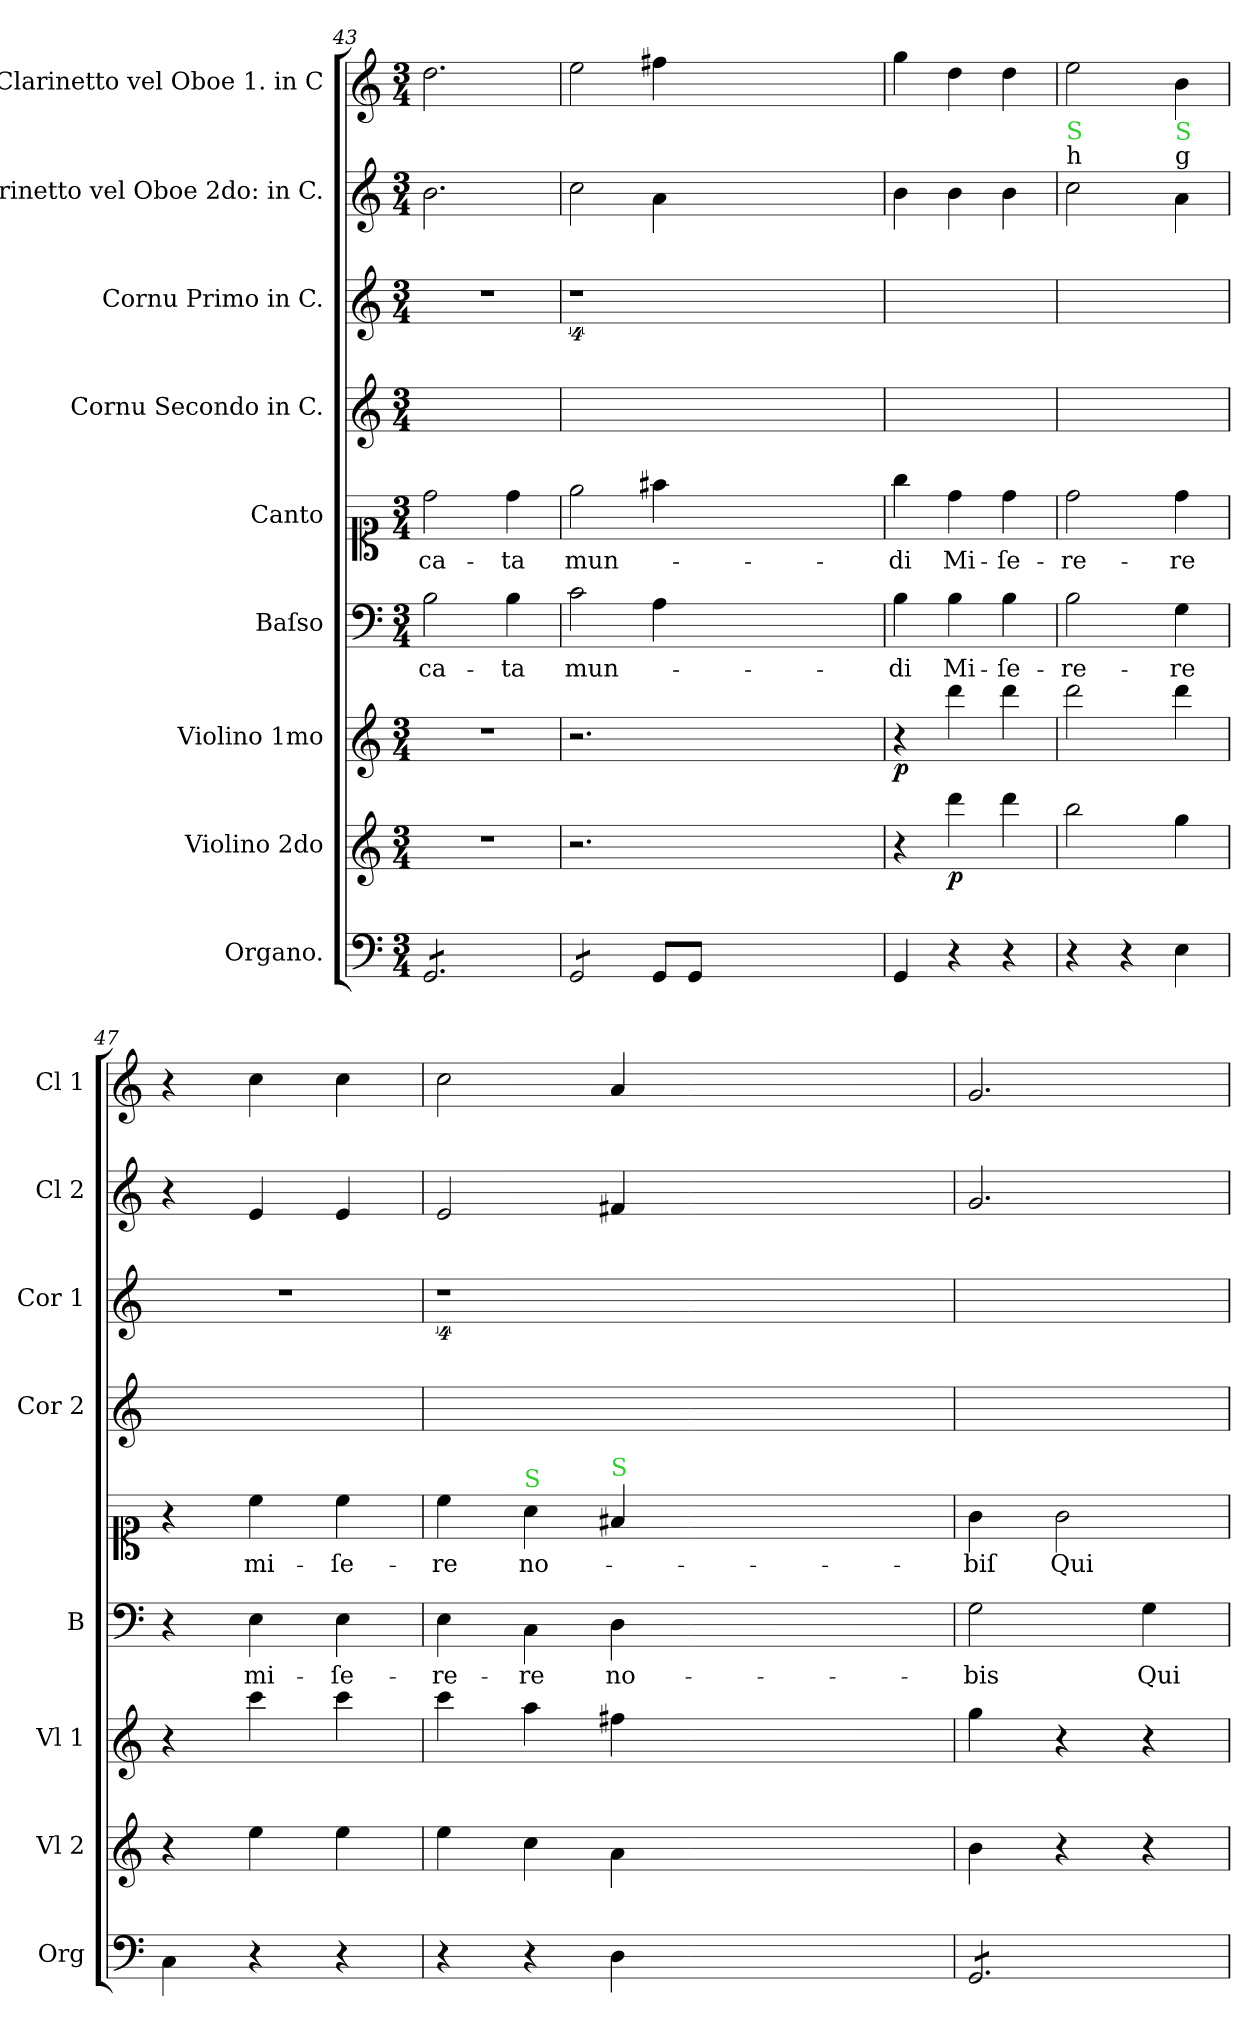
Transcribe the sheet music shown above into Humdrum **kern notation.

**kern	**kern	**dynam	**kern	**dynam	**kern	**text	**kern	**text	**kern	**kern	**kern	**kern
*part9	*part8	*part8	*part7	*part7	*part6	*part6	*part5	*part5	*part4	*part3	*part2	*part1
*staff9	*staff8	*staff8	*staff7	*staff7	*staff6	*staff6	*staff5	*staff5	*staff4	*staff3	*staff2	*staff1
*I"Organo.	*I"Violino 2do	*	*I"Violino 1mo	*	*I"Baſso	*	*I"Canto	*	*I"Cornu Secondo in C.	*I"Cornu Primo in C.	*I"Clarinetto vel Oboe 2do: in C.	*I"Clarinetto vel Oboe 1. in C
*I'Org	*I'Vl 2	*	*I'Vl 1	*	*I'B	*	*	*	*I'Cor 2	*I'Cor 1	*I'Cl 2	*I'Cl 1
*clefF4	*clefG2	*	*clefG2	*	*clefF4	*	*clefC1	*	*clefG2	*clefG2	*clefG2	*clefG2
*k[]	*k[]	*	*k[]	*	*k[]	*	*k[]	*	*k[]	*k[]	*k[]	*k[]
*M3/4	*M3/4	*	*M3/4	*	*M3/4	*	*M3/4	*	*M3/4	*M3/4	*M3/4	*M3/4
=43	=43	=43	=43	=43	=43	=43	=43	=43	=43	=43	=43	=43
*tremolo	*	*	*	*	*	*	*	*	*	*	*	*
8GG/L	2.r	.	2.r	.	2B\	-ca-	2dd\	-ca-	2.ryy	2.r	2.b\	2.dd\
8GG/	.	.	.	.	.	.	.	.	.	.	.	.
8GG/	.	.	.	.	.	.	.	.	.	.	.	.
8GG/	.	.	.	.	.	.	.	.	.	.	.	.
8GG/	.	.	.	.	4B\	-ta	4dd\	-ta	.	.	.	.
8GG/J	.	.	.	.	.	.	.	.	.	.	.	.
=44	=44	=44	=44	=44	=44	=44	=44	=44	=44	=44	=44	=44
8GG/L	2.r	.	2.r	.	2c\	mun-	2ee\	mun-	2.ryy	4%9r	2cc\	2ee\
8GG/	.	.	.	.	.	.	.	.	.	.	.	.
8GG/	.	.	.	.	.	.	.	.	.	.	.	.
8GG/J	.	.	.	.	.	.	.	.	.	.	.	.
*Xtremolo	*	*	*	*	*	*	*	*	*	*	*	*
8GG/L	.	.	.	.	4A\	.	4ff#X\	.	.	.	4a\	4ff#X\
8GG/J	.	.	.	.	.	.	.	.	.	.	.	.
1.ryy	1.ryy	.	1.ryy	.	1.ryy	.	1.ryy	.	1.ryy	.	1.ryy	1.ryy
=45	=45	=45	=45	=45	=45	=45	=45	=45	=45	=45	=45	=45
!	!	!	!	!LO:DY:b	!	!	!	!	!	!	!	!
4GG/	4r	.	4r	p	4B\	-di	4gg\	-di	2.ryy	2.ryy	4b\	4gg\
4r	4ddd\	p	4ddd\	.	4B\	Mi-	4dd\	Mi-	.	.	4b\	4dd\
4r	4ddd\	.	4ddd\	.	4B\	-ſe-	4dd\	-ſe-	.	.	4b\	4dd\
=46	=46	=46	=46	=46	=46	=46	=46	=46	=46	=46	=46	=46
!	!	!	!	!	!	!	!	!	!	!	!LO:TX:a:t=h	!
!	!	!	!	!	!	!	!	!	!	!	!LO:TX:a:color=limegreen:t=S	!
4r	2bb\	.	2ddd\	.	2B\	-re-	2dd\	-re-	2.ryy	2.ryy	2cc\	2ee\
4r	.	.	.	.	.	.	.	.	.	.	.	.
!	!	!	!	!	!	!	!	!	!	!	!LO:TX:a:t=g	!
!	!	!	!	!	!	!	!	!	!	!	!LO:TX:a:color=limegreen:t=S	!
4E\	4gg\	.	4ddd\	.	4G\	-re	4dd\	-re	.	.	4a\	4b\
=47	=47	=47	=47	=47	=47	=47	=47	=47	=47	=47	=47	=47
4C\	4r	.	4r	.	4r	.	4r	.	2.ryy	2.r	4r	4r
4r	4ee\	.	4ccc\	.	4E\	mi-	4cc\	mi-	.	.	4e/	4cc\
4r	4ee\	.	4ccc\	.	4E\	-ſe-	4cc\	-ſe-	.	.	4e/	4cc\
=48	=48	=48	=48	=48	=48	=48	=48	=48	=48	=48	=48	=48
4r	4ee\	.	4ccc\	.	4E\	-re-	4cc\	-re	2.ryy	4%9r	2e/	2cc\
!	!	!	!	!	!	!	!LO:TX:a:color=limegreen:t=S	!	!	!	!	!
4r	4cc\	.	4aa\	.	4C\	-re	4a\	no-	.	.	.	.
!	!	!	!	!	!	!	!LO:TX:a:color=limegreen:t=S	!	!	!	!	!
4D\	4a\	.	4ff#X\	.	4D\	no-	4f#X/	.	.	.	4f#X/	4a/
1.ryy	1.ryy	.	1.ryy	.	1.ryy	.	1.ryy	.	1.ryy	.	1.ryy	1.ryy
=49	=49	=49	=49	=49	=49	=49	=49	=49	=49	=49	=49	=49
*tremolo	*	*	*	*	*	*	*	*	*	*	*	*
8GG/L	4b\	.	4gg\	.	2G\	-bis	4g\	-biſ	2.ryy	2.ryy	2.g/	2.g/
8GG/	.	.	.	.	.	.	.	.	.	.	.	.
8GG/	4r	.	4r	.	.	.	2g\	Qui	.	.	.	.
8GG/	.	.	.	.	.	.	.	.	.	.	.	.
8GG/	4r	.	4r	.	4G\	Qui	.	.	.	.	.	.
8GG/J	.	.	.	.	.	.	.	.	.	.	.	.
*Xtremolo	*	*	*	*	*	*	*	*	*	*	*	*
=	=	=	=	=	=	=	=	=	=	=	=	=
*-	*-	*-	*-	*-	*-	*-	*-	*-	*-	*-	*-	*-
